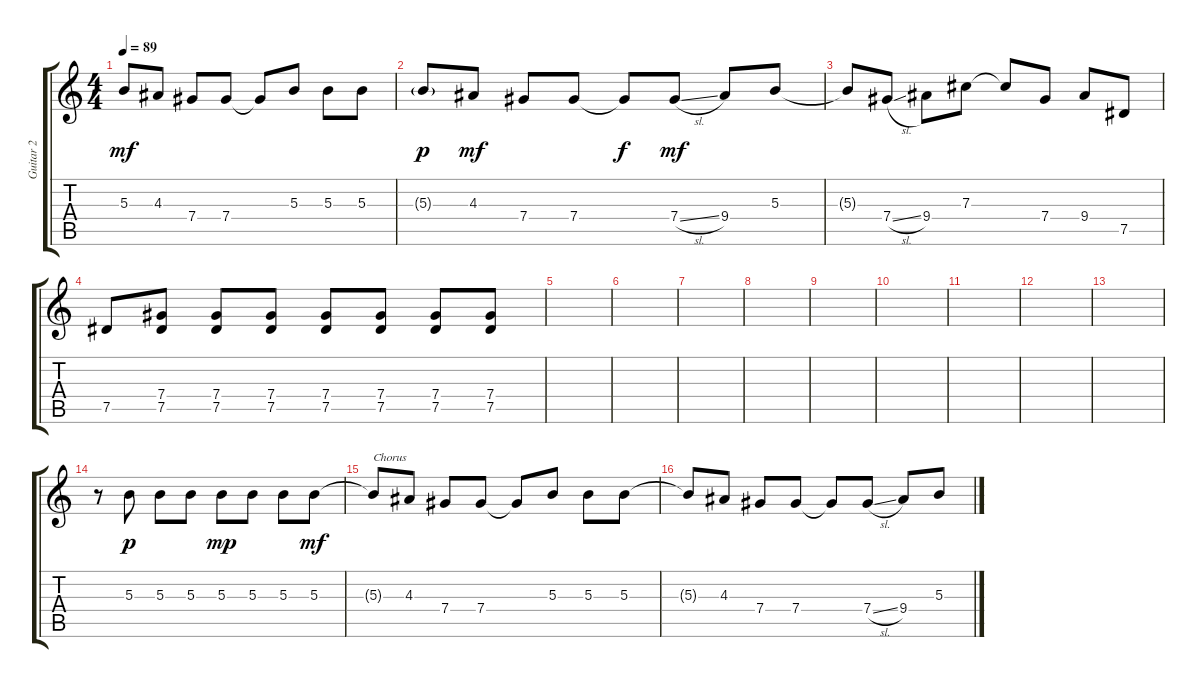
\track ("Guitar 2" "Guitar 2") {instrument electricguitarclean}
\staff {score tabs}
\tuning (Eb4 Bb3 Gb3 Db3 Ab2 Db2) {hide}
\ts (4 4)
\tempo 89
\clef g2
\ks c
5.3{t}.8{dy mf} 4.3.8 7.4.8 7.4.8 7.4{t}.8 5.3.8 5.3.8 5.3.8 |
5.3{g}.8{dy p} 4.3.8{dy mf} 7.4.8 7.4.8 7.4{t}.8{dy f} 7.4{sl}.8{dy mf} 9.4.8 5.3.8 |
5.3{t}.8 7.4{sl}.8 9.4.8 7.3.8 7.3{t}.8 7.4.8 9.4.8 7.5.8 |
7.5.8 (7.4 7.5).8 (7.4 7.5).8 (7.4 7.5).8 (7.4 7.5).8 (7.4 7.5).8 (7.4 7.5).8 (7.4 7.5).8 |
|
|
|
|
|
|
|
|
|
r.8 5.3.8{dy p} 5.3.8 5.3.8 5.3.8{dy mp} 5.3.8 5.3.8 5.3.8{dy mf} |
5.3{t}.8{txt "Chorus"} 4.3.8 7.4.8 7.4.8 7.4{t}.8 5.3.8 5.3.8 5.3.8 |
5.3{t}.8 4.3.8 7.4.8 7.4.8 7.4{t}.8 7.4{sl}.8 9.4.8 5.3.8
